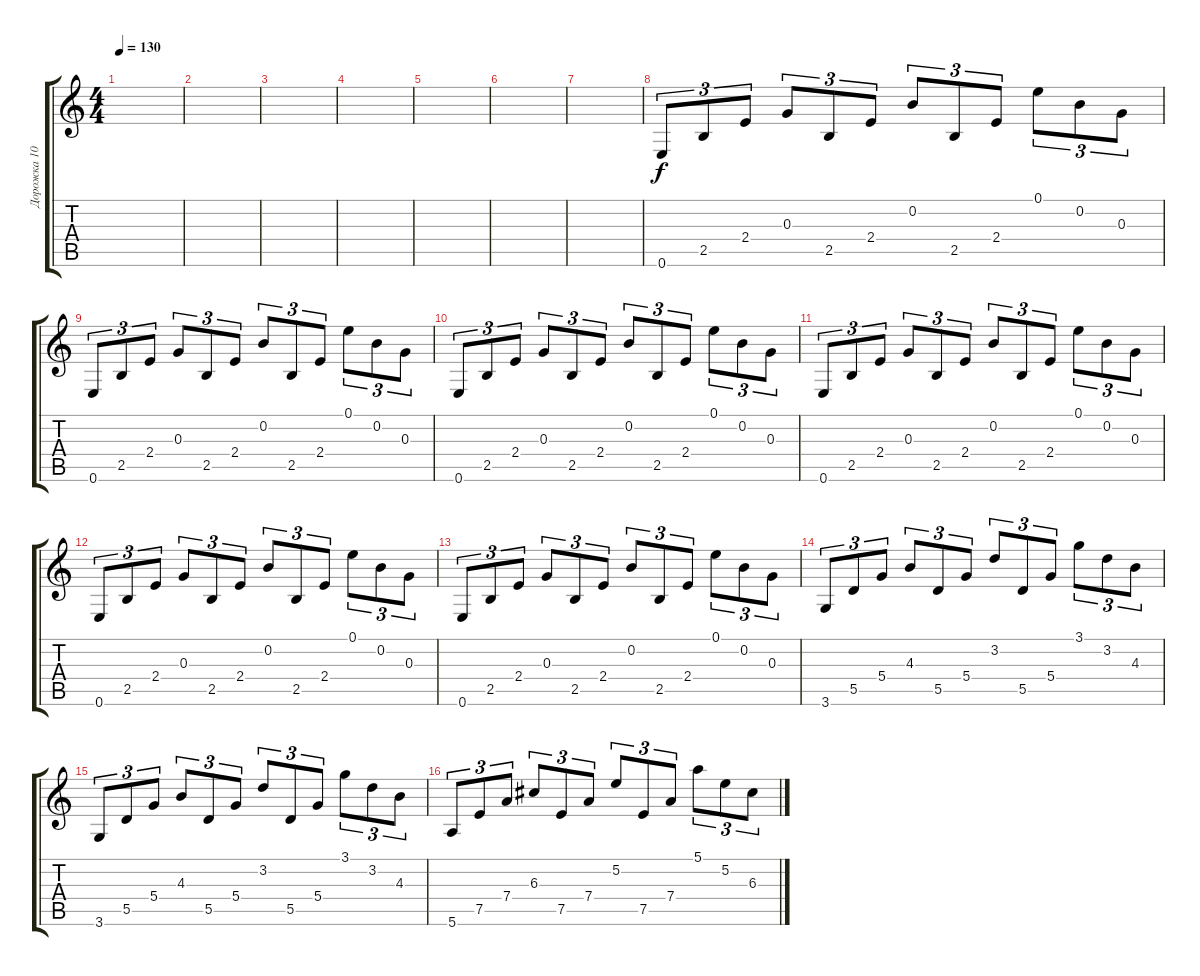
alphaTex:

\track ("Дорожка 10" "Дорожка 10") {instrument electricbasspick}
\staff {score tabs}
\tuning (E4 B3 G3 D3 A2 E2) {hide}
\ts (4 4)
\tempo 130
\clef g2
\ks c
|
|
|
|
|
|
|
0.6.8{tu (3 2) volume 0} 2.5.8{tu (3 2) volume 9} 2.4.8{tu (3 2)} 0.3.8{tu (3 2)} 2.5.8{tu (3 2)} 2.4.8{tu (3 2)} 0.2.8{tu (3 2)} 2.5.8{tu (3 2)} 2.4.8{tu (3 2)} 0.1.8{tu (3 2)} 0.2.8{tu (3 2)} 0.3.8{tu (3 2)} |
0.6.8{tu (3 2)} 2.5.8{tu (3 2)} 2.4.8{tu (3 2)} 0.3.8{tu (3 2)} 2.5.8{tu (3 2)} 2.4.8{tu (3 2)} 0.2.8{tu (3 2)} 2.5.8{tu (3 2)} 2.4.8{tu (3 2)} 0.1.8{tu (3 2)} 0.2.8{tu (3 2)} 0.3.8{tu (3 2)} |
0.6.8{tu (3 2)} 2.5.8{tu (3 2)} 2.4.8{tu (3 2)} 0.3.8{tu (3 2)} 2.5.8{tu (3 2)} 2.4.8{tu (3 2)} 0.2.8{tu (3 2)} 2.5.8{tu (3 2)} 2.4.8{tu (3 2)} 0.1.8{tu (3 2)} 0.2.8{tu (3 2)} 0.3.8{tu (3 2)} |
0.6.8{tu (3 2)} 2.5.8{tu (3 2)} 2.4.8{tu (3 2)} 0.3.8{tu (3 2)} 2.5.8{tu (3 2)} 2.4.8{tu (3 2)} 0.2.8{tu (3 2)} 2.5.8{tu (3 2)} 2.4.8{tu (3 2)} 0.1.8{tu (3 2)} 0.2.8{tu (3 2)} 0.3.8{tu (3 2)} |
0.6.8{tu (3 2)} 2.5.8{tu (3 2)} 2.4.8{tu (3 2)} 0.3.8{tu (3 2)} 2.5.8{tu (3 2)} 2.4.8{tu (3 2)} 0.2.8{tu (3 2)} 2.5.8{tu (3 2)} 2.4.8{tu (3 2)} 0.1.8{tu (3 2)} 0.2.8{tu (3 2)} 0.3.8{tu (3 2)} |
0.6.8{tu (3 2)} 2.5.8{tu (3 2)} 2.4.8{tu (3 2)} 0.3.8{tu (3 2)} 2.5.8{tu (3 2)} 2.4.8{tu (3 2)} 0.2.8{tu (3 2)} 2.5.8{tu (3 2)} 2.4.8{tu (3 2)} 0.1.8{tu (3 2)} 0.2.8{tu (3 2)} 0.3.8{tu (3 2)} |
3.6.8{tu (3 2)} 5.5.8{tu (3 2)} 5.4.8{tu (3 2)} 4.3.8{tu (3 2)} 5.5.8{tu (3 2)} 5.4.8{tu (3 2)} 3.2.8{tu (3 2)} 5.5.8{tu (3 2)} 5.4.8{tu (3 2)} 3.1.8{tu (3 2)} 3.2.8{tu (3 2)} 4.3.8{tu (3 2)} |
3.6.8{tu (3 2)} 5.5.8{tu (3 2)} 5.4.8{tu (3 2)} 4.3.8{tu (3 2)} 5.5.8{tu (3 2)} 5.4.8{tu (3 2)} 3.2.8{tu (3 2)} 5.5.8{tu (3 2)} 5.4.8{tu (3 2)} 3.1.8{tu (3 2)} 3.2.8{tu (3 2)} 4.3.8{tu (3 2)} |
5.6.8{tu (3 2)} 7.5.8{tu (3 2)} 7.4.8{tu (3 2)} 6.3.8{tu (3 2)} 7.5.8{tu (3 2)} 7.4.8{tu (3 2)} 5.2.8{tu (3 2)} 7.5.8{tu (3 2)} 7.4.8{tu (3 2)} 5.1.8{tu (3 2)} 5.2.8{tu (3 2)} 6.3.8{tu (3 2)}
